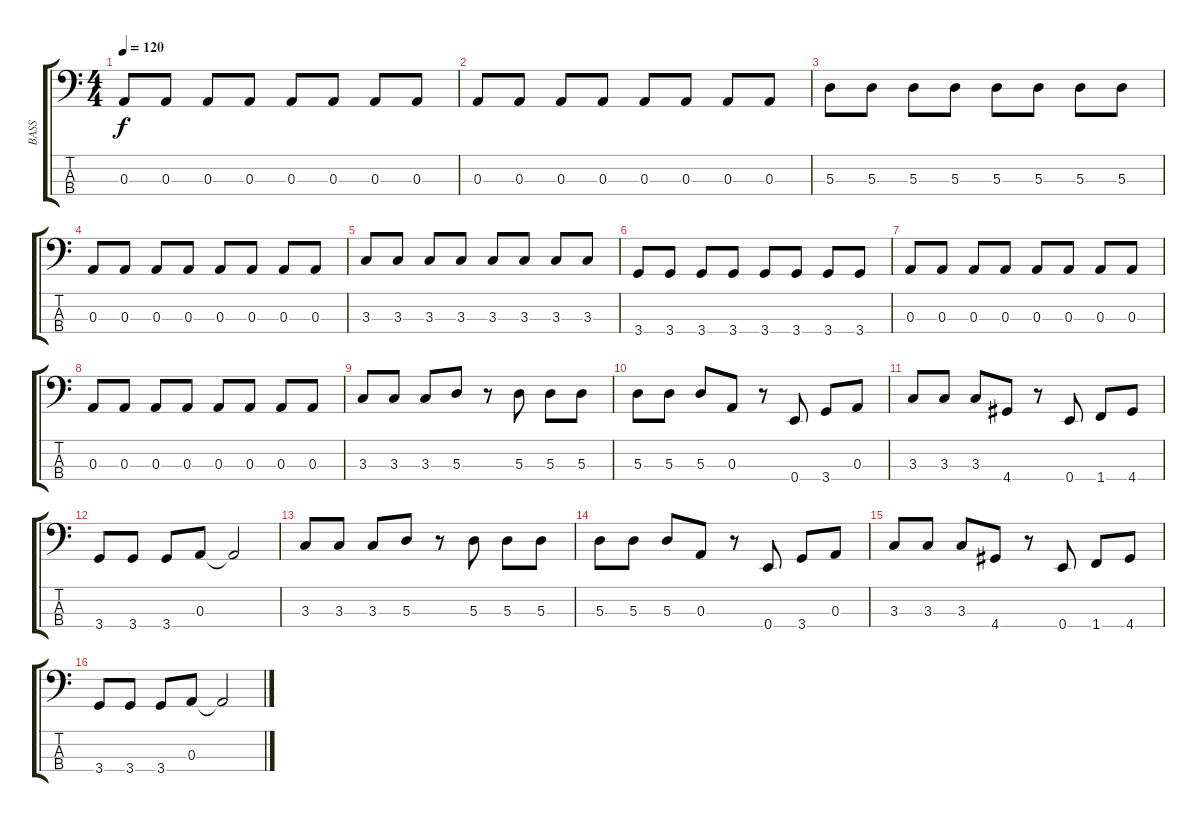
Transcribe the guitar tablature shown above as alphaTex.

\track ("BASS" "BASS") {instrument electricbassfinger}
\staff {score tabs}
\tuning (G2 D2 A1 E1) {hide}
\ts (4 4)
\tempo 120
\clef f4
\ks c
0.3.8{dy f} 0.3.8 0.3.8 0.3.8 0.3.8 0.3.8 0.3.8 0.3.8 |
0.3.8 0.3.8 0.3.8 0.3.8 0.3.8 0.3.8 0.3.8 0.3.8 |
5.3.8 5.3.8 5.3.8 5.3.8 5.3.8 5.3.8 5.3.8 5.3.8 |
0.3.8 0.3.8 0.3.8 0.3.8 0.3.8 0.3.8 0.3.8 0.3.8 |
3.3.8 3.3.8 3.3.8 3.3.8 3.3.8 3.3.8 3.3.8 3.3.8 |
3.4.8 3.4.8 3.4.8 3.4.8 3.4.8 3.4.8 3.4.8 3.4.8 |
0.3.8 0.3.8 0.3.8 0.3.8 0.3.8 0.3.8 0.3.8 0.3.8 |
0.3.8 0.3.8 0.3.8 0.3.8 0.3.8 0.3.8 0.3.8 0.3.8 |
3.3.8 3.3.8 3.3.8 5.3.8 r.8 5.3.8 5.3.8 5.3.8 |
5.3.8 5.3.8 5.3.8 0.3.8 r.8 0.4.8 3.4.8 0.3.8 |
3.3.8 3.3.8 3.3.8 4.4.8 r.8 0.4.8 1.4.8 4.4.8 |
3.4.8 3.4.8 3.4.8 0.3.8 0.3{t}.2 |
3.3.8 3.3.8 3.3.8 5.3.8 r.8 5.3.8 5.3.8 5.3.8 |
5.3.8 5.3.8 5.3.8 0.3.8 r.8 0.4.8 3.4.8 0.3.8 |
3.3.8 3.3.8 3.3.8 4.4.8 r.8 0.4.8 1.4.8 4.4.8 |
3.4.8 3.4.8 3.4.8 0.3.8 0.3{t}.2
